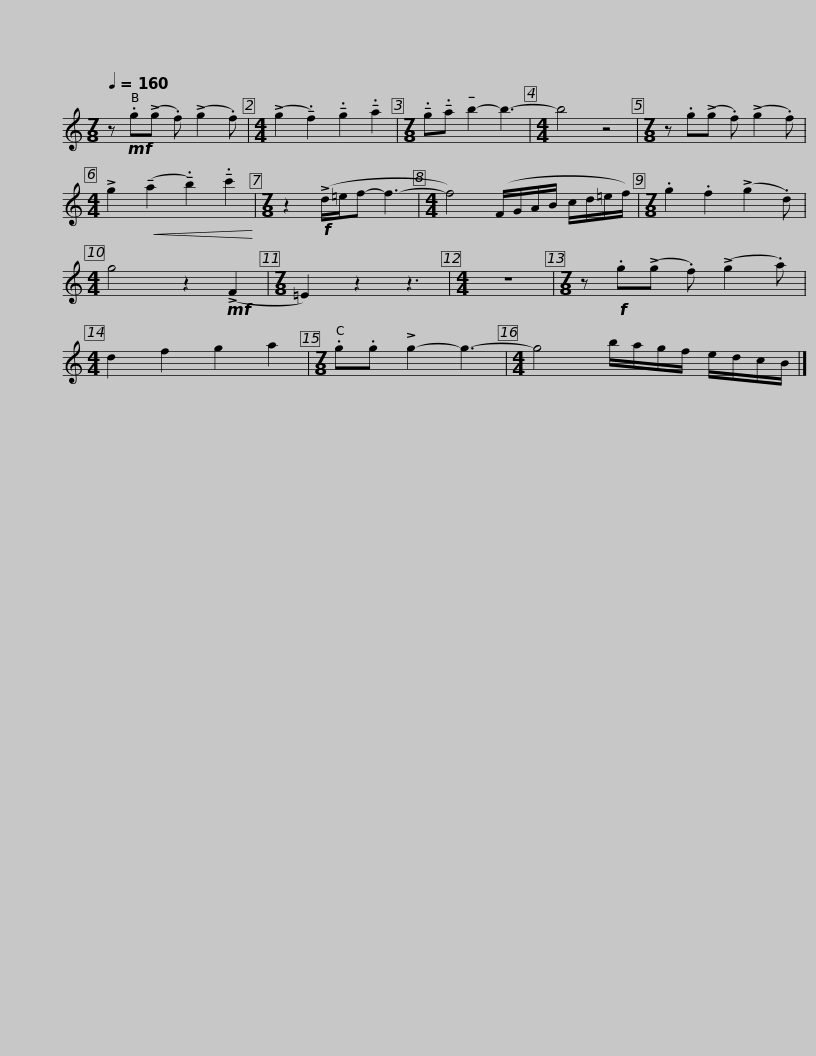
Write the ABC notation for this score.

X:1
L:1/8
Q:1/4=160
M:7/8
I:linebreak $
K:none
V:1 treble transpose=-2
V:1
[K:C] z!mf! .g(!>!g .f) (!>!g2 .f) |[M:4/4] (!>!g2 !tenuto!.f2) !tenuto!.g2 !tenuto!.a2 |[M:7/8] !tenuto!.g!tenuto!.a !tenuto!b2- b3- |[M:4/4] b4 z4 |[M:7/8] z .g(!>!g .f) (!>!g2 .f) | %5
[M:4/4] !>!g2!<(! (!tenuto!a2 !tenuto!.b2) !tenuto!.c'2!<)! |[M:7/8] z2!f! (!>!d/=e/f- f3- |$[M:4/4] f4) (F/G/A/B/ c/d/=e/f/) |[M:7/8] .g2 .f2 (!>!g2 .d) |[M:4/4] g4 z2!mf! (!>!F2 | %10
[M:7/8] =E2) z2 z3 |[M:4/4] z8 |[M:7/8] z!f! .g(!>!g .f) (!>!g2 .a) |[M:4/4] d2 f2 g2 a2 |[M:7/8] .g.g !>!g2- g3- |$ %15
[M:4/4] g4 b/a/g/f/ e/d/c/B/ |] %16
